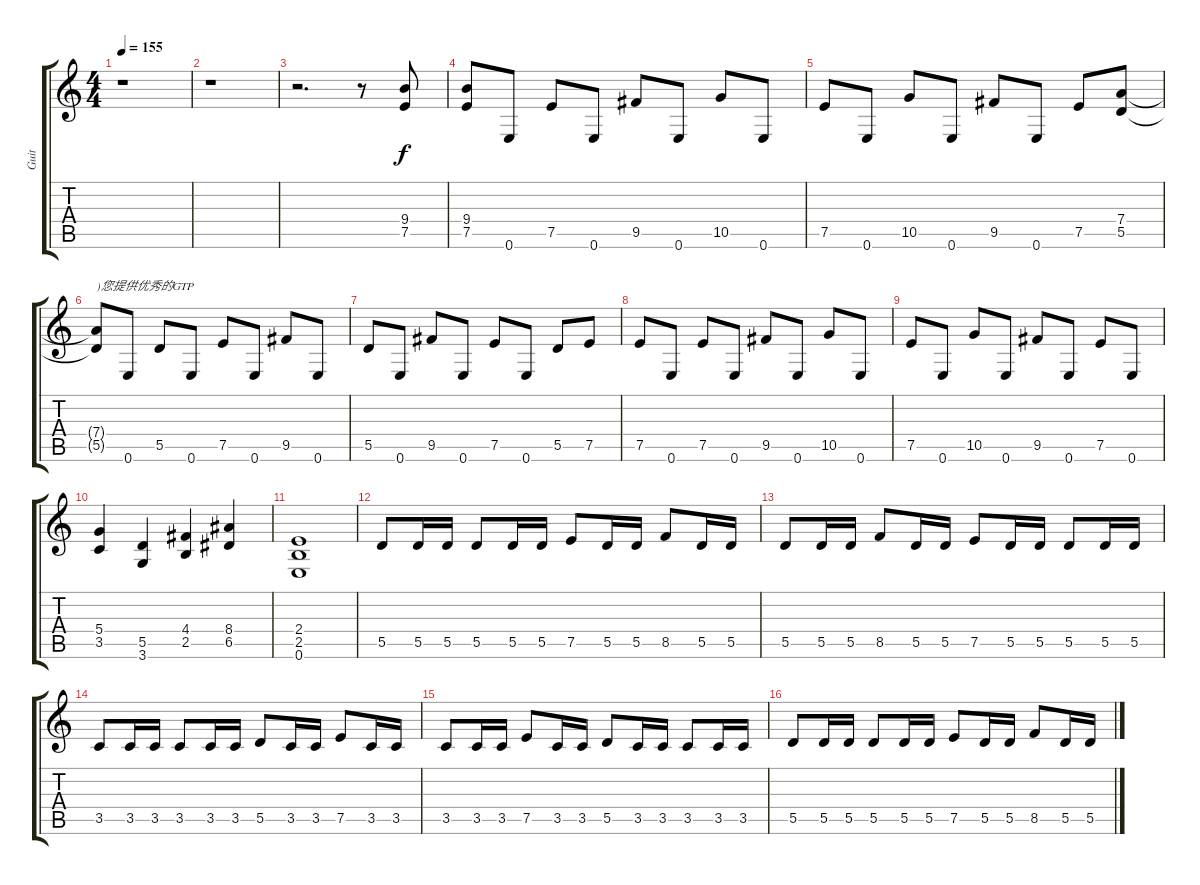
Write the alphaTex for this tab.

\track ("Guit" "Guit") {instrument distortionguitar}
\staff {score tabs}
\tuning (E4 B3 G3 D3 A2 E2) {hide}
\ts (4 4)
\tempo 155
\clef g2
\ks c
r.1{dy f instrument distortionguitar} |
r.1 |
r.2{d} r.8 (9.4 7.5).8 |
(9.4 7.5).8 0.6.8 7.5.8 0.6.8 9.5.8 0.6.8 10.5.8 0.6.8 |
7.5.8 0.6.8 10.5.8 0.6.8 9.5.8 0.6.8 7.5.8 (7.4 5.5).8 |
(7.4{t} 5.5{t}).8{txt ")您提供优秀的GTP"} 0.6.8 5.5.8 0.6.8 7.5.8 0.6.8 9.5.8 0.6.8 |
5.5.8 0.6.8 9.5.8 0.6.8 7.5.8 0.6.8 5.5.8 7.5.8 |
7.5.8 0.6.8 7.5.8 0.6.8 9.5.8 0.6.8 10.5.8 0.6.8 |
7.5.8 0.6.8 10.5.8 0.6.8 9.5.8 0.6.8 7.5.8 0.6.8 |
(5.4 3.5).4 (5.5 3.6).4 (4.4 2.5).4 (8.4 6.5).4 |
(2.4 2.5 0.6).1 |
5.5.8 5.5.16 5.5.16 5.5.8 5.5.16 5.5.16 7.5.8 5.5.16 5.5.16 8.5.8 5.5.16 5.5.16 |
5.5.8 5.5.16 5.5.16 8.5.8 5.5.16 5.5.16 7.5.8 5.5.16 5.5.16 5.5.8 5.5.16 5.5.16 |
3.5.8 3.5.16 3.5.16 3.5.8 3.5.16 3.5.16 5.5.8 3.5.16 3.5.16 7.5.8 3.5.16 3.5.16 |
3.5.8 3.5.16 3.5.16 7.5.8 3.5.16 3.5.16 5.5.8 3.5.16 3.5.16 3.5.8 3.5.16 3.5.16 |
5.5.8 5.5.16 5.5.16 5.5.8 5.5.16 5.5.16 7.5.8 5.5.16 5.5.16 8.5.8 5.5.16 5.5.16
